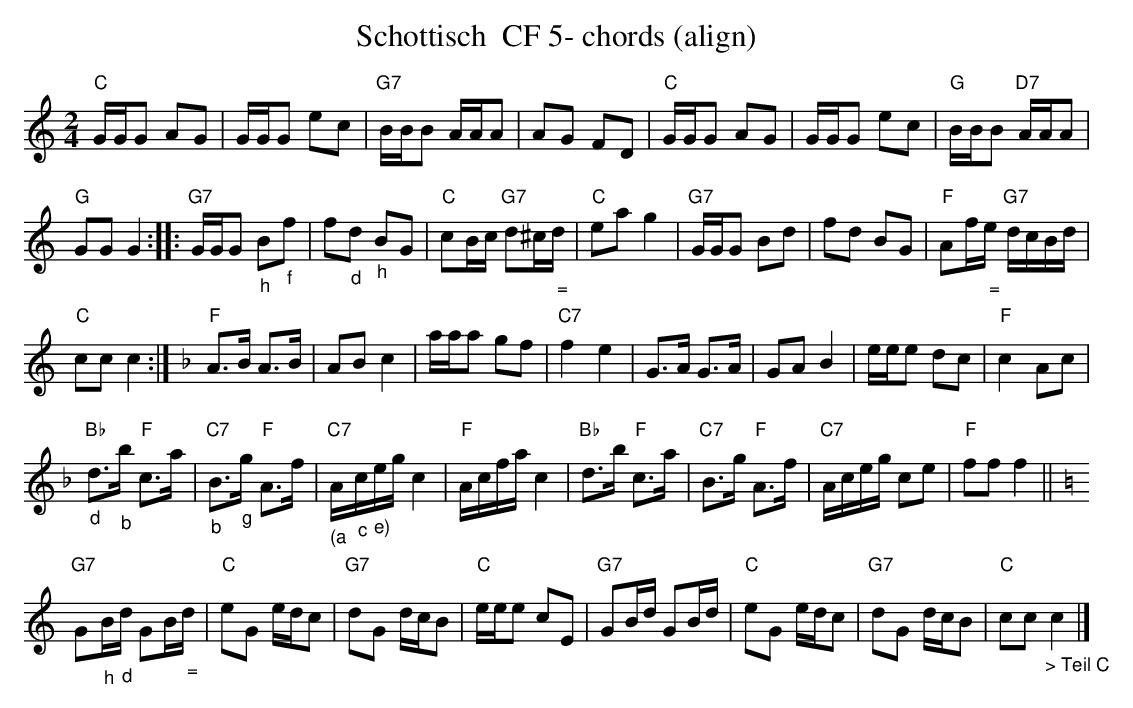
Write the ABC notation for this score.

X:1
T:Schottisch  CF 5- chords (align)
M:2/4
L:1/16
K:Cmaj%%MIDI gchordon
"C"GGG2 A2G2 | GGG2 e2c2 | "G7"BBB2 AAA2 | A2G2 F2D2 | "C"GGG2 A2G2 | GGG2 e2c2 | "G"BBB2 "D7"AAA2 |
"G"G2G2G4 :: "G7"GGG2 "_h"B2"_f"f2 | f2"_d"d2 "_h"B2G2 | "C"c2Bc "G7"d2^c"_ ="d | "C"e2a2g4 | "G7"GGG2 B2d2 | f2d2 B2G2 | \
"F"A2f"_ ="e "G7"dcBd |
 "C"c2c2c4 :| [K:Fmaj] "F"A3B A3B | A2B2c4 | aaa2 g2f2 | "C7"f4e4 | G3A G3A | \
G2A2B4 | eee2 d2c2 | "F"c4A2c2 |
 "Bb""_d"d3"_b"b "F"c3a | "C7""_b"B3"_g"g "F"A3f | "C7""_(a"A"_c"c"_e)"egc4 | "F"Acfac4 | \
"Bb"d3b "F"c3a | "C7"B3g "F"A3f | "C7"Aceg c2e2 | "F"f2f2 f4 || [K:Cmaj]
 "G7"G2"_h"B"_d"d G2B"_ ="d | "C"e2G2 edc2 | \
"G7"d2G2 dcB2 | "C"eee2 c2E2 | "G7"G2Bd G2Bd | "C"e2G2 edc2 | "G7"d2G2 dcB2 | "C"c2c2"_> Teil C"c4 |]
